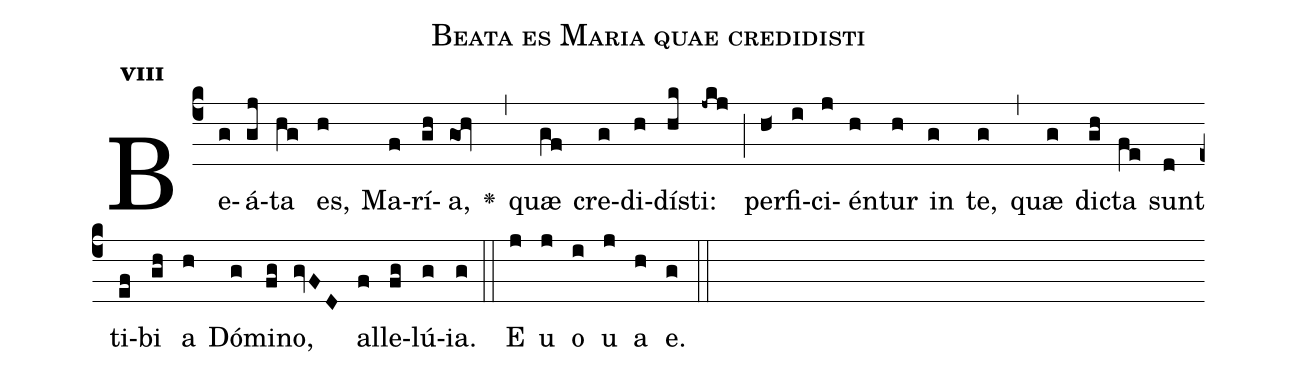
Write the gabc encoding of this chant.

name:Beata es Maria quae credidisti;
office-part:Antiphona;
mode:8;
%%
initial-style: 1;
name: Beata es Maria quae credidisti
book: Antiphonae & Responsoria/Tomus I, p. 14;
occasion: Hebdomada I Adventus Dominica;
office-part: Vesperae II Ant Ec;
user-notes: ;
commentary: ;
annotation: 8g;
centering-scheme: english;
fontsize: 12;
font: OFLSortsMillGoudy;
height: 11;
width: 4.5;
%%
(c4)Be(g)á(gj)ta(hg) es,(h) Ma(f)rí(gh)a,(goh) <v>\greheightstar</v>(,) quæ(gf) cre(g)di(h)dí(hk)sti:(-jkj) (;) per(h<)fi(i)ci(j)én(h)tur(h) in(g) te,(g) (,) quæ(g) di(gh)cta(fe) sunt(d) ti(ef)bi(gh) a(h) Dó(g)mi(fg)no,(gvFD) al(f)le(fg)lú(g)ia.(g) (::)
E(j) u(j) o(i) u(j) a(h) e.(g) (::)
